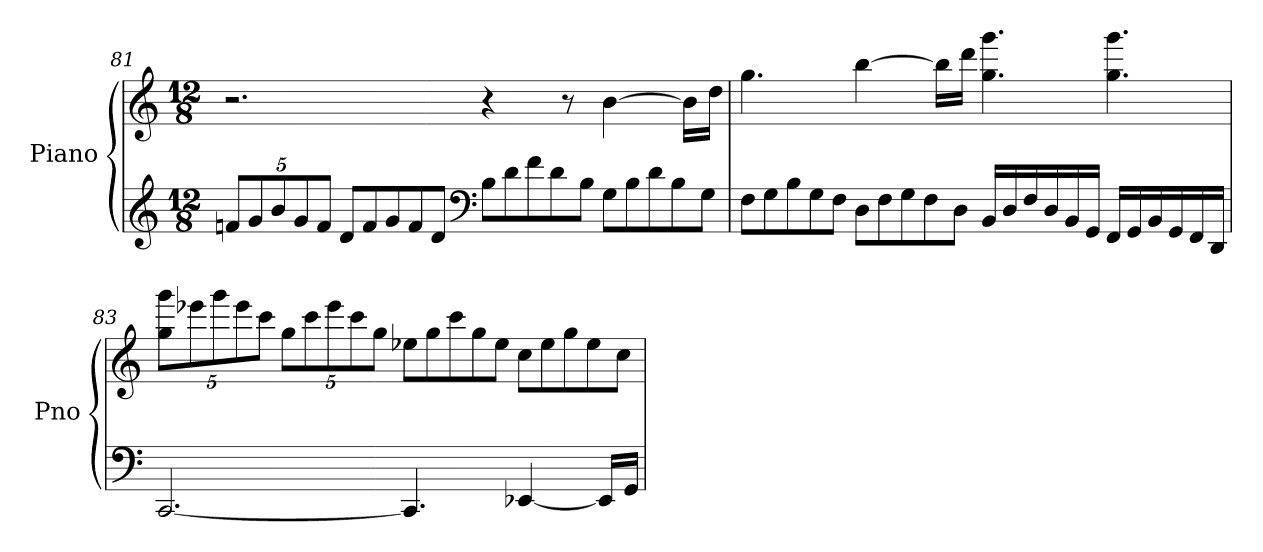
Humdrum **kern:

**kern	**kern
*part1	*part1
*staff2	*staff1
*I"Piano	*
*I'Pno	*
!!LO:LB:g=z
*clefG2	*clefG2
*k[]	*k[]
*M12/8	*M12/8
*Xbrackettup	*
=81	=81
40%3fn/LL	2.r
40%3g/	.
40%3b/	.
40%3g/	.
40%3f/JJ	.
*Xtuplet	*
40%3d/LL	.
40%3f/	.
40%3g/	.
40%3f/	.
40%3d/JJ	.
*clefF4	*
40%3B\LL	4r
40%3d\	.
40%3f\	.
40%3d\	.
.	8r
40%3B\JJ	.
40%3G\LL	[4b\
40%3B\	.
40%3d\	.
40%3B\	.
.	16b\LL]
40%3G\JJ	.
.	16dd\JJ
=82	=82
40%3F\LL	4.gg\
40%3G\	.
40%3B\	.
40%3G\	.
40%3F\JJ	.
40%3D\LL	[4bb\
40%3F\	.
40%3G\	.
40%3F\	.
.	16bb\LL]
40%3D\JJ	.
.	16ddd\JJ
16BB/LL	4.gg\ 4.ggg\
16D/	.
16F/	.
16D/	.
16BB/	.
16GG/JJ	.
16FF/LL	4.gg\ 4.ggg\
16GG/	.
16BB/	.
16GG/	.
16FF/	.
16DD/JJ	.
!!LO:LB:g=z
=83	=83
*	*Xbrackettup
[2.CC/	40%3gg\ 40%3ggg\LL
.	40%3eee-X\
.	40%3ggg\
.	40%3eee-\
.	40%3ccc\JJ
.	40%3gg\LL
.	40%3ccc\
.	40%3eee-\
.	40%3ccc\
.	40%3gg\JJ
*	*Xtuplet
4.CC/]	40%3ee-X\LL
.	40%3gg\
.	40%3ccc\
.	40%3gg\
.	40%3ee-\JJ
[4EE-X/	40%3cc\LL
.	40%3ee-\
.	40%3gg\
.	40%3ee-\
16EE-/LL]	.
.	40%3cc\JJ
16GG/JJ	.
=	=
*-	*-
